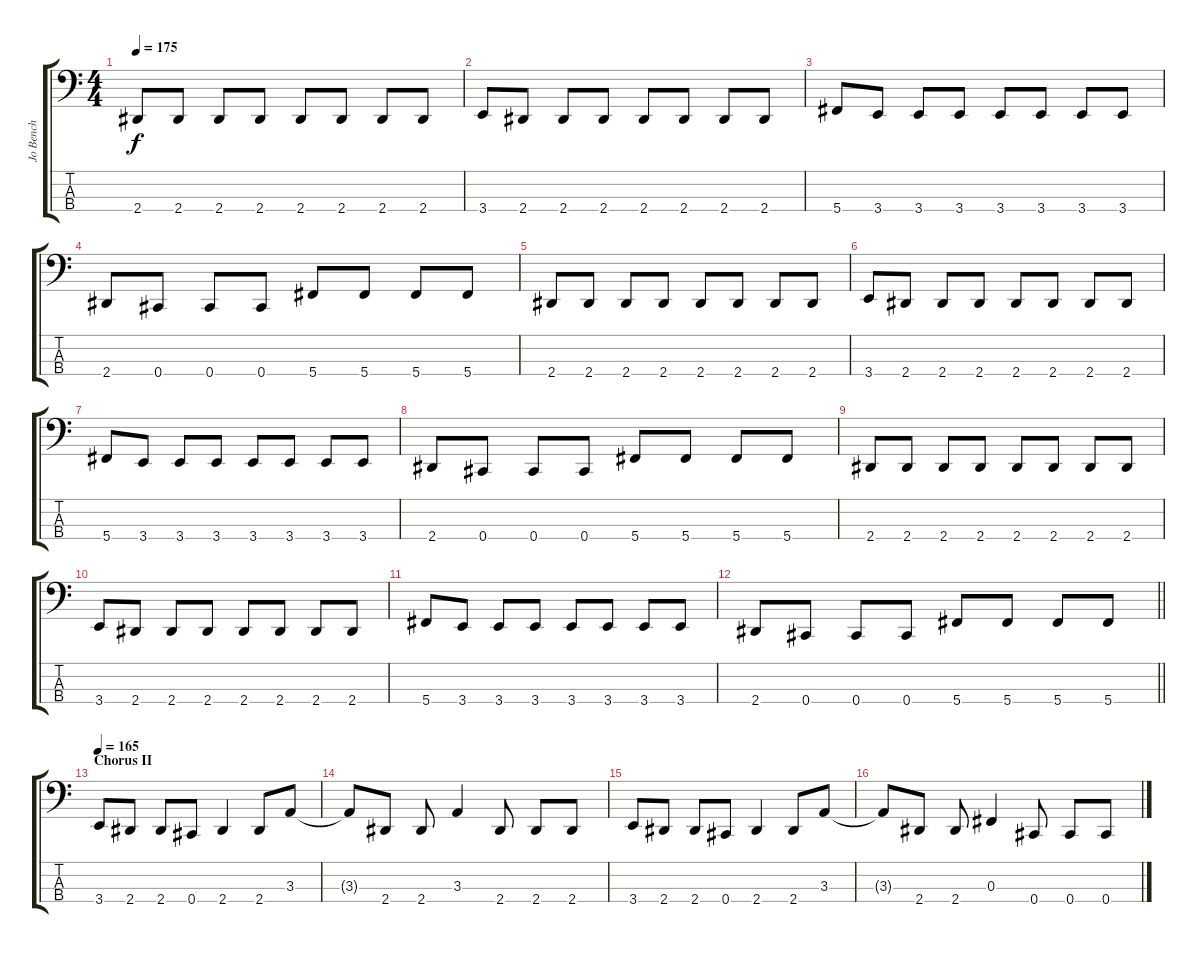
\track ("Jo Bench" "Jo Bench") {instrument electricbasspick}
\staff {score tabs}
\tuning (E2 B1 Gb1 Db1) {hide}
\ts (4 4)
\tempo 175
\clef f4
\ks c
2.4.8{dy f} 2.4.8 2.4.8 2.4.8 2.4.8 2.4.8 2.4.8 2.4.8 |
3.4.8 2.4.8 2.4.8 2.4.8 2.4.8 2.4.8 2.4.8 2.4.8 |
5.4.8 3.4.8 3.4.8 3.4.8 3.4.8 3.4.8 3.4.8 3.4.8 |
2.4.8 0.4.8 0.4.8 0.4.8 5.4.8 5.4.8 5.4.8 5.4.8 |
2.4.8 2.4.8 2.4.8 2.4.8 2.4.8 2.4.8 2.4.8 2.4.8 |
3.4.8 2.4.8 2.4.8 2.4.8 2.4.8 2.4.8 2.4.8 2.4.8 |
5.4.8 3.4.8 3.4.8 3.4.8 3.4.8 3.4.8 3.4.8 3.4.8 |
2.4.8 0.4.8 0.4.8 0.4.8 5.4.8 5.4.8 5.4.8 5.4.8 |
2.4.8 2.4.8 2.4.8 2.4.8 2.4.8 2.4.8 2.4.8 2.4.8 |
3.4.8 2.4.8 2.4.8 2.4.8 2.4.8 2.4.8 2.4.8 2.4.8 |
5.4.8 3.4.8 3.4.8 3.4.8 3.4.8 3.4.8 3.4.8 3.4.8 |
\barLineRight lightlight
2.4.8 0.4.8 0.4.8 0.4.8 5.4.8 5.4.8 5.4.8 5.4.8 |
\section ("" "Chorus II")
\tempo 165
3.4.8 2.4.8 2.4.8 0.4.8 2.4.4 2.4.8 3.3.8 |
3.3{t}.8 2.4.8 2.4.8 3.3.4 2.4.8 2.4.8 2.4.8 |
3.4.8 2.4.8 2.4.8 0.4.8 2.4.4 2.4.8 3.3.8 |
3.3{t}.8 2.4.8 2.4.8 0.3.4 0.4.8 0.4.8 0.4.8
